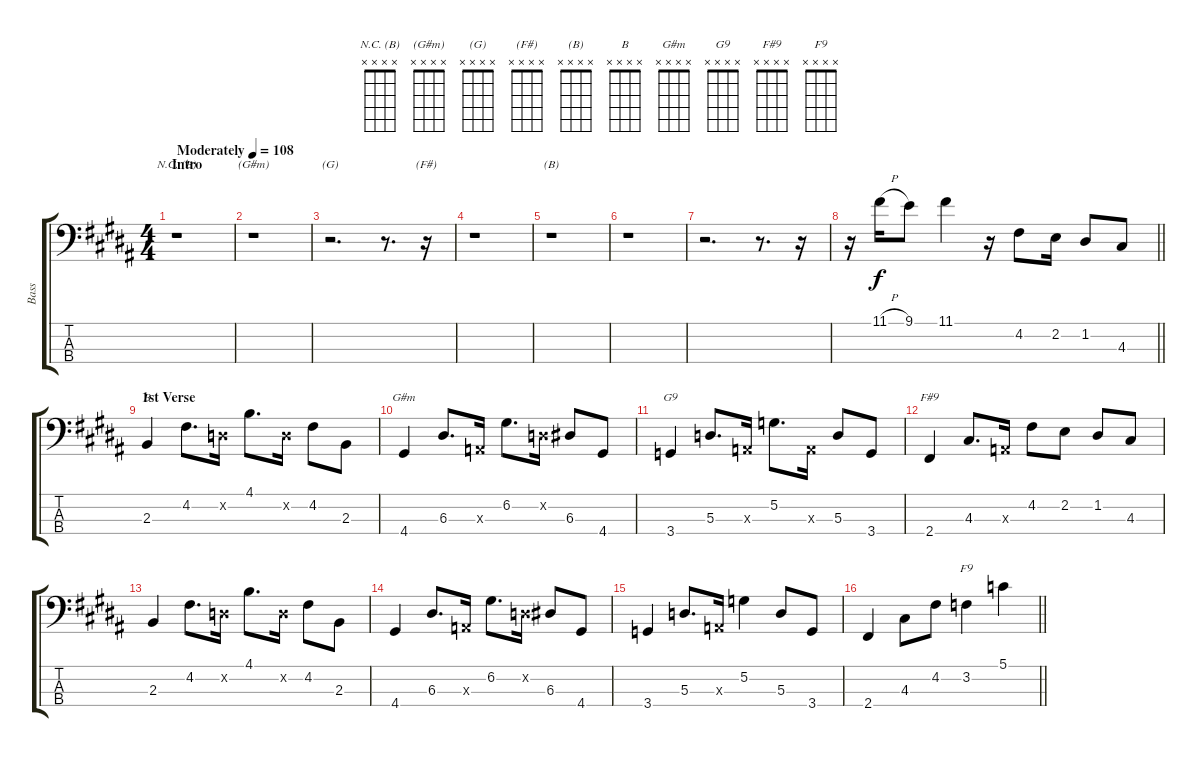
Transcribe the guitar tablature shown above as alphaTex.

\track ("Bass" "Bass") {instrument electricbassfinger}
\staff {score tabs}
\tuning (G2 D2 A1 E1) {hide}
\chord ("N.C. (B)" x x x x)
\chord ("(G#m)" x x x x)
\chord ("(G)" x x x x)
\chord ("(F#)" x x x x)
\chord ("(B)" x x x x)
\chord ("B" x x x x)
\chord ("G#m" x x x x)
\chord ("G9" x x x x)
\chord ("F#9" x x x x)
\chord ("F9" x x x x)
\ts (4 4)
\section ("" "Intro")
\tempo (108 "Moderately")
\clef f4
\ks b
r.1{ch "N.C. (B)" dy f instrument electricbassfinger} |
r.1{ch "(G#m)"} |
r.2{d ch "(G)"} r.8{d} r.16{ch "(F#)"} |
r.1 |
r.1{ch "(B)"} |
r.1 |
r.2{d} r.8{d} r.16 |
\barLineRight lightlight
r.16 11.1{h}.16 9.1.8 11.1.4 r.16 4.2.8 2.2.16 1.2.8 4.3.8 |
\section ("" "1st Verse")
2.3.4{ch "B"} 4.2.8{d} 0.2{x}.16 4.1.8{d} 0.2{x}.16 4.2.8 2.3.8 |
4.4.4{ch "G#m"} 6.3.8{d} 0.3{x}.16 6.2.8{d} 0.2{x}.16 6.3.8 4.4.8 |
3.4.4{ch "G9"} 5.3.8{d} 0.3{x}.16 5.2.8{d} 0.3{x}.16 5.3.8 3.4.8 |
2.4.4{ch "F#9"} 4.3.8{d} 0.3{x}.16 4.2.8 2.2.8 1.2.8 4.3.8 |
2.3.4 4.2.8{d} 0.2{x}.16 4.1.8{d} 0.2{x}.16 4.2.8 2.3.8 |
4.4.4 6.3.8{d} 0.3{x}.16 6.2.8{d} 0.2{x}.16 6.3.8 4.4.8 |
3.4.4 5.3.8{d} 0.3{x}.16 5.2.4 5.3.8 3.4.8 |
\barLineRight lightlight
2.4.4 4.3.8 4.2.8 3.2.4{ch "F9"} 5.1.4
